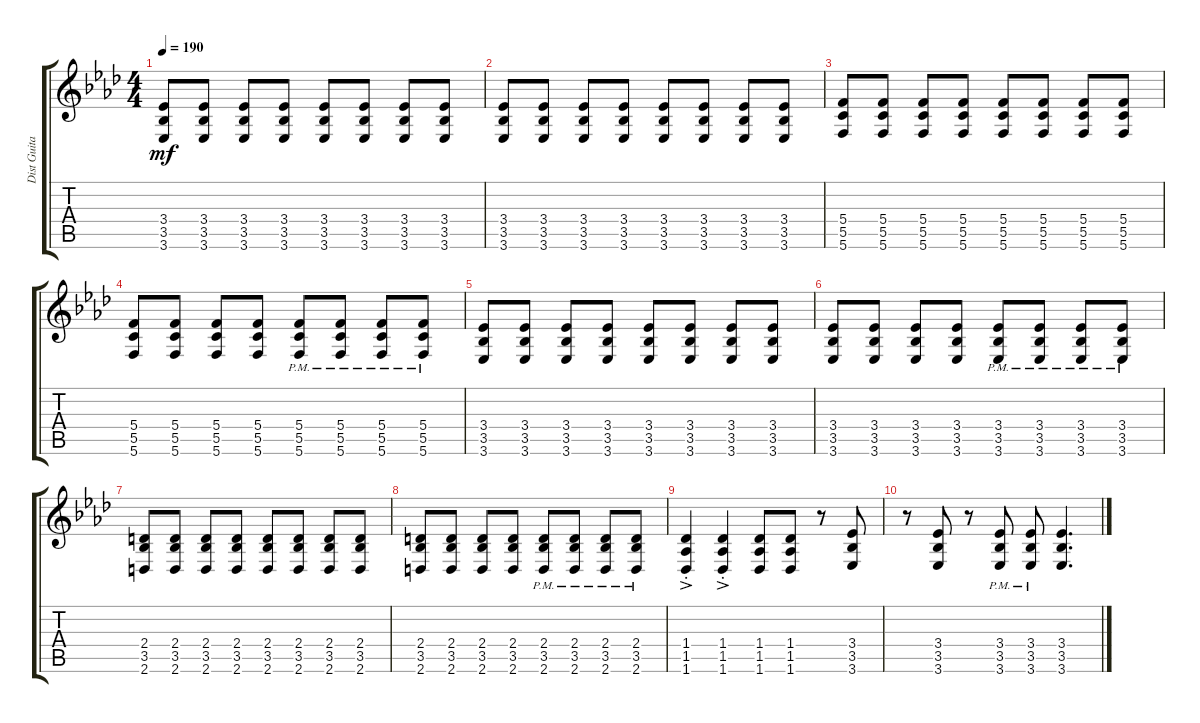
\track ("Dist Guitar 4" "Dist Guita") {instrument distortionguitar}
\staff {score tabs}
\tuning (D4 A3 F3 C3 G2 C2) {hide}
\ts (4 4)
\tempo 190
\clef g2
\ks ab
(3.4 3.5 3.6).8{dy mf} (3.4 3.5 3.6).8 (3.4 3.5 3.6).8 (3.4 3.5 3.6).8 (3.4 3.5 3.6).8 (3.4 3.5 3.6).8 (3.4 3.5 3.6).8 (3.4 3.5 3.6).8 |
(3.4 3.5 3.6).8 (3.4 3.5 3.6).8 (3.4 3.5 3.6).8 (3.4 3.5 3.6).8 (3.4 3.5 3.6).8 (3.4 3.5 3.6).8 (3.4 3.5 3.6).8 (3.4 3.5 3.6).8 |
(5.4 5.5 5.6).8 (5.4 5.5 5.6).8 (5.4 5.5 5.6).8 (5.4 5.5 5.6).8 (5.4 5.5 5.6).8 (5.4 5.5 5.6).8 (5.4 5.5 5.6).8 (5.4 5.5 5.6).8 |
(5.4 5.5 5.6).8 (5.4 5.5 5.6).8 (5.4 5.5 5.6).8 (5.4 5.5 5.6).8 (5.4{pm} 5.5{pm} 5.6{pm}).8 (5.4{pm} 5.5{pm} 5.6{pm}).8 (5.4{pm} 5.5{pm} 5.6{pm}).8 (5.4{pm} 5.5{pm} 5.6{pm}).8 |
(3.4 3.5 3.6).8 (3.4 3.5 3.6).8 (3.4 3.5 3.6).8 (3.4 3.5 3.6).8 (3.4 3.5 3.6).8 (3.4 3.5 3.6).8 (3.4 3.5 3.6).8 (3.4 3.5 3.6).8 |
(3.4 3.5 3.6).8 (3.4 3.5 3.6).8 (3.4 3.5 3.6).8 (3.4 3.5 3.6).8 (3.4{pm} 3.5{pm} 3.6{pm}).8 (3.4{pm} 3.5{pm} 3.6{pm}).8 (3.4{pm} 3.5{pm} 3.6{pm}).8 (3.4{pm} 3.5{pm} 3.6{pm}).8 |
(2.4 3.5 2.6).8 (2.4 3.5 2.6).8 (2.4 3.5 2.6).8 (2.4 3.5 2.6).8 (2.4 3.5 2.6).8 (2.4 3.5 2.6).8 (2.4 3.5 2.6).8 (2.4 3.5 2.6).8 |
(2.4 3.5 2.6).8 (2.4 3.5 2.6).8 (2.4 3.5 2.6).8 (2.4 3.5 2.6).8 (2.4{pm} 3.5{pm} 2.6{pm}).8 (2.4{pm} 3.5{pm} 2.6{pm}).8 (2.4{pm} 3.5{pm} 2.6{pm}).8 (2.4{pm} 3.5{pm} 2.6{pm}).8 |
(1.4{ac st} 1.5{ac st} 1.6{ac st}).4 (1.4{ac st} 1.5{ac st} 1.6{ac st}).4 (1.4 1.5 1.6).8 (1.4 1.5 1.6).8 r.8 (3.4 3.5 3.6).8 |
r.8 (3.4 3.5 3.6).8 r.8 (3.4{pm} 3.5{pm} 3.6{pm}).8 (3.4{pm} 3.5{pm} 3.6{pm}).8 (3.4 3.5 3.6).4{d}
